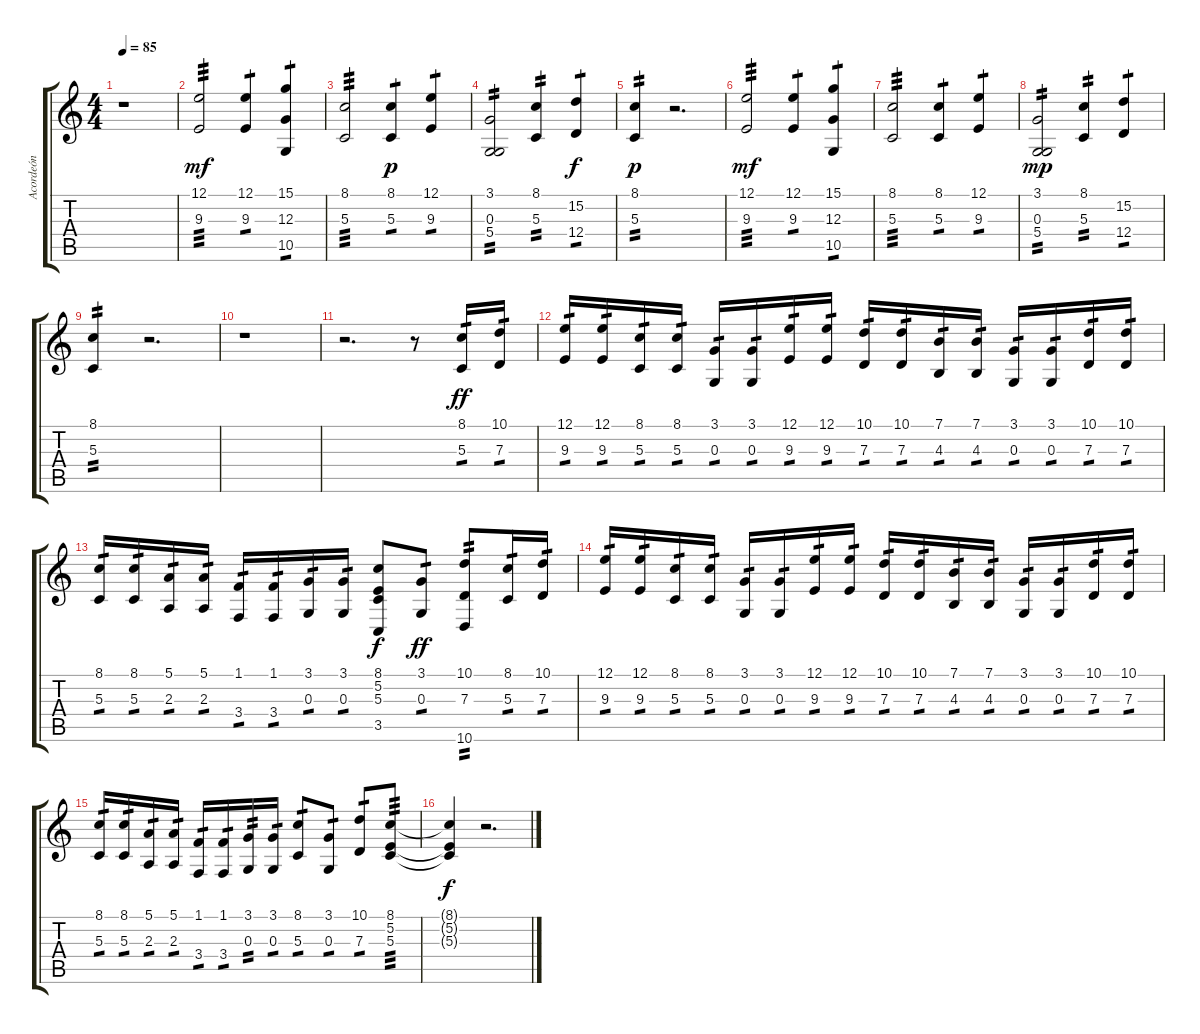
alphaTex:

\track ("Acordeón" "Acordeón") {instrument accordion}
\staff {score tabs}
\tuning (E4 B3 G3 D3 A2 E2) {hide}
\ts (4 4)
\tempo 85
\clef g2
\ks c
r.1{dy f} |
(12.1 9.3).2{tp 3 dy mf} (12.1 9.3).4{tp 1} (15.1 12.3 10.5).4{tp 1} |
(8.1 5.3).2{tp 3} (8.1 5.3).4{tp 1 dy p} (12.1 9.3).4{tp 1} |
(3.1 0.3 5.4).2{tp 2} (8.1 5.3).4{tp 2} (15.2 12.4).4{tp 1 dy f} |
(8.1 5.3).4{tp 2 dy p} r.2{d} |
(12.1 9.3).2{tp 3 dy mf} (12.1 9.3).4{tp 1} (15.1 12.3 10.5).4{tp 1} |
(8.1 5.3).2{tp 3} (8.1 5.3).4{tp 1} (12.1 9.3).4{tp 1} |
(3.1 0.3 5.4).2{tp 2 dy mp} (8.1 5.3).4{tp 2} (15.2 12.4).4{tp 1} |
(8.1 5.3).4{tp 2} r.2{d} |
r.1 |
r.2{d} r.8 (8.1 5.3).16{tp 1 dy ff} (10.1 7.3).16{tp 1} |
(12.1 9.3).16{tp 1} (12.1 9.3).16{tp 1} (8.1 5.3).16{tp 1} (8.1 5.3).16{tp 1} (3.1 0.3).16{tp 1} (3.1 0.3).16{tp 1} (12.1 9.3).16{tp 1} (12.1 9.3).16{tp 1} (10.1 7.3).16{tp 1} (10.1 7.3).16{tp 1} (7.1 4.3).16{tp 1} (7.1 4.3).16{tp 1} (3.1 0.3).16{tp 1} (3.1 0.3).16{tp 1} (10.1 7.3).16{tp 1} (10.1 7.3).16{tp 1} |
(8.1 5.3).16{tp 1} (8.1 5.3).16{tp 1} (5.1 2.3).16{tp 1} (5.1 2.3).16{tp 1} (1.1 3.4).16{tp 1} (1.1 3.4).16{tp 1} (3.1 0.3).16{tp 1} (3.1 0.3).16{tp 1} (8.1 5.2 5.3 3.5).8{dy f} (3.1 0.3).8{tp 1 dy ff} (10.1 7.3 10.6).8{tp 2} (8.1 5.3).16{tp 1} (10.1 7.3).16{tp 1} |
(12.1 9.3).16{tp 1} (12.1 9.3).16{tp 1} (8.1 5.3).16{tp 1} (8.1 5.3).16{tp 1} (3.1 0.3).16{tp 1} (3.1 0.3).16{tp 1} (12.1 9.3).16{tp 1} (12.1 9.3).16{tp 1} (10.1 7.3).16{tp 1} (10.1 7.3).16{tp 1} (7.1 4.3).16{tp 1} (7.1 4.3).16{tp 1} (3.1 0.3).16{tp 1} (3.1 0.3).16{tp 1} (10.1 7.3).16{tp 1} (10.1 7.3).16{tp 1} |
(8.1 5.3).16{tp 1} (8.1 5.3).16{tp 1} (5.1 2.3).16{tp 1} (5.1 2.3).16{tp 1} (1.1 3.4).16{tp 1} (1.1 3.4).16{tp 1} (3.1 0.3).16{tp 2} (3.1 0.3).16{tp 1} (8.1 5.3).8{tp 1} (3.1 0.3).8{tp 1} (10.1 7.3).8{tp 1} (8.1 5.2 5.3).8{tp 3} |
(8.1{t} 5.2{t} 5.3{t}).4{dy f} r.2{d}
